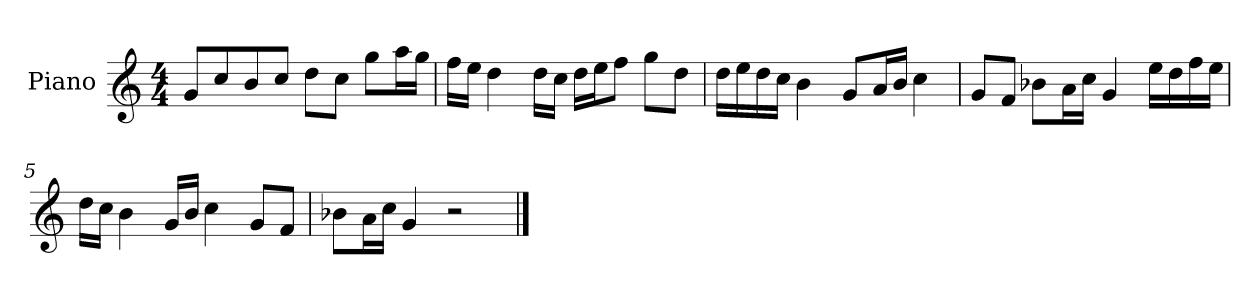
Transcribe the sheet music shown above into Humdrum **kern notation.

**kern
*part1
*staff1
*I"Piano
*I'P-no
*clefG2
*k[]
*M4/4
*MM90
=1
8g/L
8cc/
8b/
8cc/J
8dd\L
8cc\J
8gg\L
16aa\L
16gg\JJ
=2
16ff\LL
16ee\JJ
4dd\
16dd\LL
16cc\JJ
16dd\LL
16ee\J
8ff\J
8gg\L
8dd\J
=3
16dd\LL
16ee\
16dd\
16cc\JJ
4b\
8g/L
16a/L
16b/JJ
4cc\
=4
8g/L
8f/J
8b-X\L
16a\L
16cc\JJ
4g/
16ee\LL
16dd\
16ff\
16ee\JJ
!!LO:LB:g=z
=5
16dd\LL
16cc\JJ
4b\
16g/LL
16b/JJ
4cc\
8g/L
8f/J
=6
8b-X\L
16a\L
16cc\JJ
4g/
2r
==
*-
